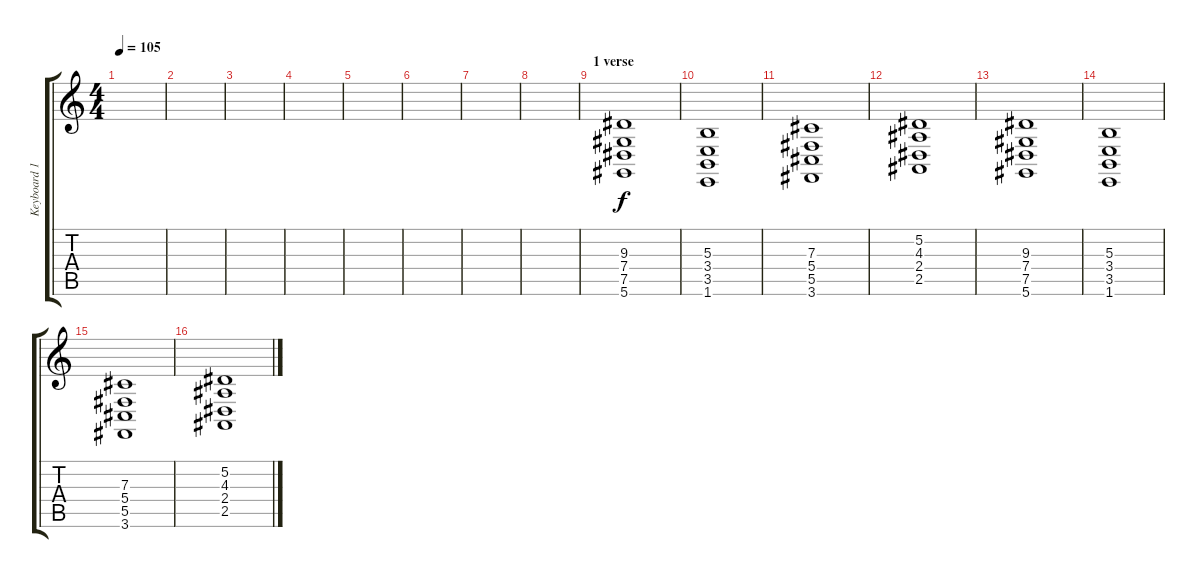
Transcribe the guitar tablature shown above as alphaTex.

\track ("Keyboard 1 - BG" "Keyboard 1") {instrument pad4choir}
\staff {score tabs}
\tuning (Eb4 Bb3 Gb3 Db3 Ab2 Eb2) {hide}
\ts (4 4)
\tempo 105
\clef g2
\ks c
|
|
|
|
|
|
|
|
\section ("" "1 verse")
(9.3 7.4 7.5 5.6).1 |
(5.3 3.4 3.5 1.6).1 |
(7.3 5.4 5.5 3.6).1 |
(5.2 4.3 2.4 2.5).1 |
(9.3 7.4 7.5 5.6).1 |
(5.3 3.4 3.5 1.6).1 |
(7.3 5.4 5.5 3.6).1 |
(5.2 4.3 2.4 2.5).1
